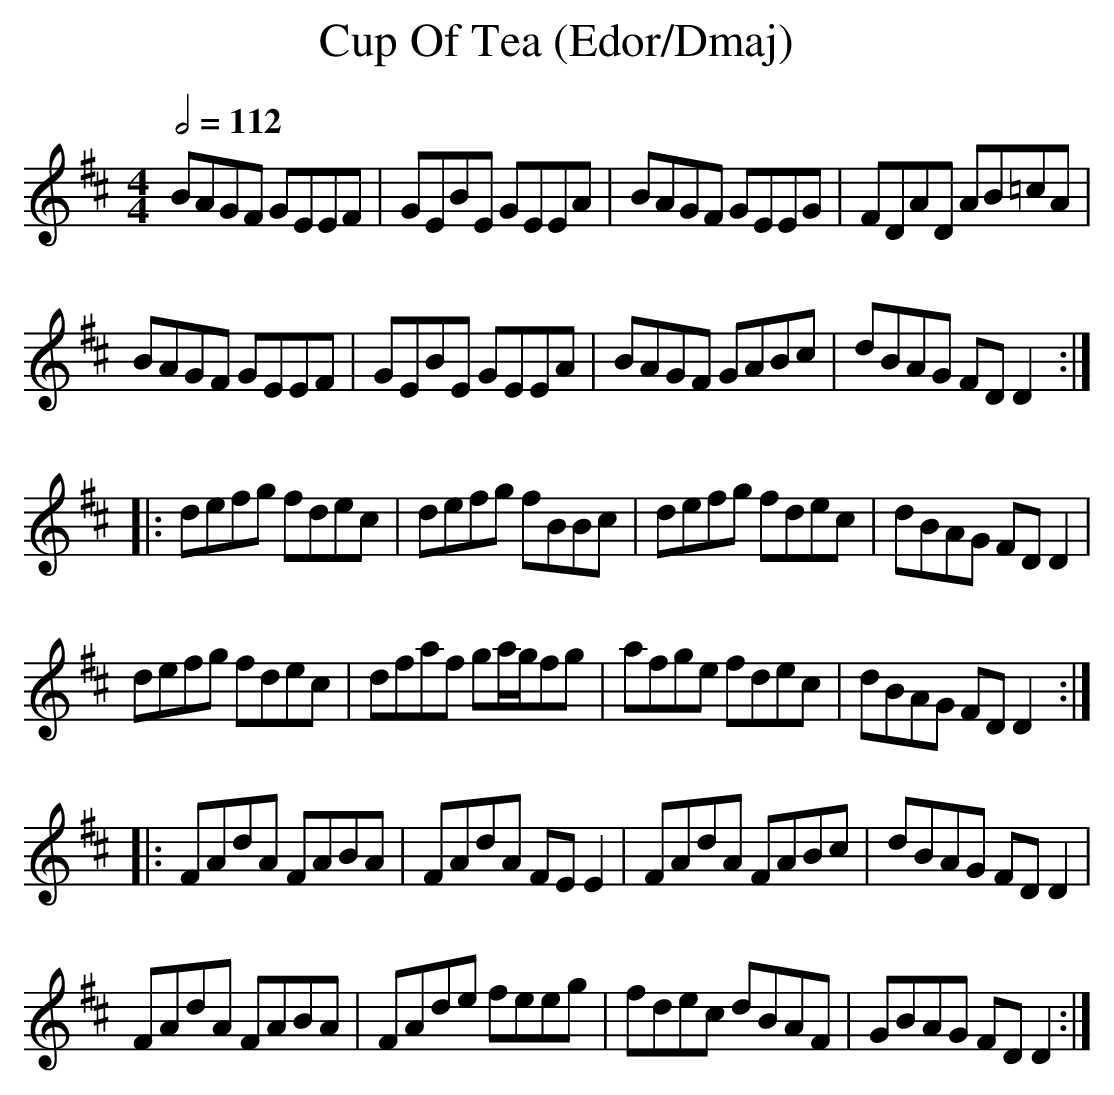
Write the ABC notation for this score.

X:1
T:Cup Of Tea (Edor/Dmaj) %3
Q:1/2=112
M:4/4
L:1/8
K:Edor
BAGF GEEF|GEBE GEEA|BAGF GEEG|FDAD AB=cA|
BAGF GEEF|GEBE GEEA|BAGF GABc|dBAG FDD2:|
|:defg fdec|defg fBBc|defg fdec|dBAG FDD2|
defg fdec|dfaf ga/g/fg|afge fdec|dBAG FDD2:|
|:FAdA FABA|FAdA FEE2|FAdA FABc|dBAG FDD2|
FAdA FABA|FAde feeg|fdec dBAF|GBAG FDD2:|
